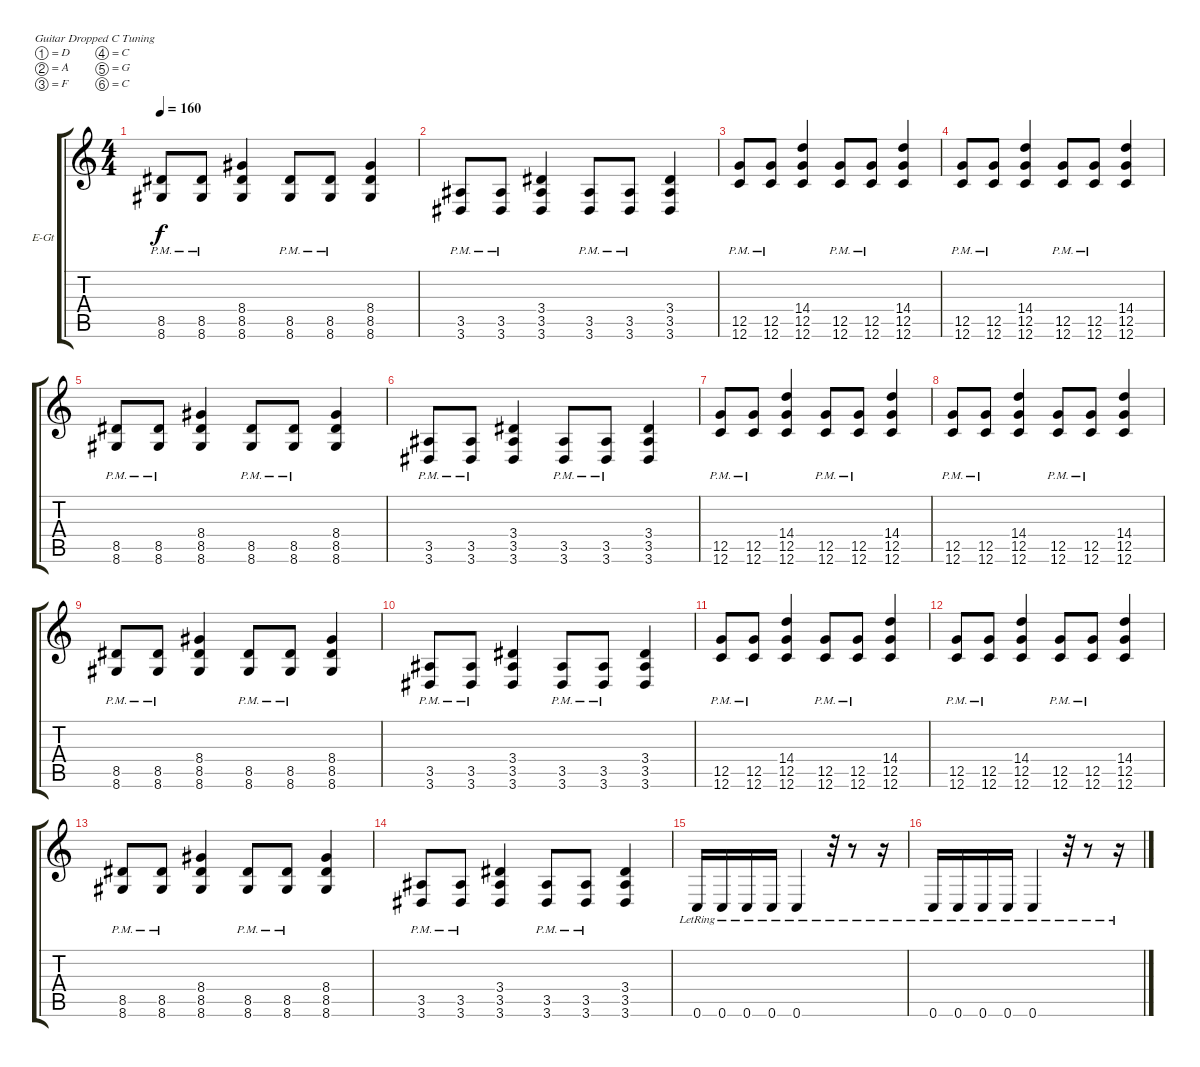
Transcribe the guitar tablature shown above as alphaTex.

\defaultSystemsLayout 4
\bracketExtendMode groupsimilarinstruments
\firstSystemTrackNameOrientation horizontal
\otherSystemsTrackNameOrientation horizontal
\track ("Electric Guitar" "E-Gt") {solo instrument distortionguitar}
\staff {score tabs}
\tuning (D4 A3 F3 C3 G2 C2)
\ts (4 4)
\tempo 160
\clef g2
\scale
0.333333
\ks c
(8.6{pm} 8.5{pm}).8{dy f} (8.6{pm} 8.5{pm}).8 (8.6 8.5 8.4).4 (8.6{pm} 8.5{pm}).8 (8.6{pm} 8.5{pm}).8 (8.6 8.5 8.4).4 |
\scale
0.333333 (3.6{pm} 3.5{pm}).8 (3.6{pm} 3.5{pm}).8 (3.6 3.5 3.4).4 (3.6{pm} 3.5{pm}).8 (3.6{pm} 3.5{pm}).8 (3.6 3.5 3.4).4 |
\scale
0.333333 (12.6{pm} 12.5{pm}).8 (12.6{pm} 12.5{pm}).8 (12.6 12.5 14.4).4 (12.6{pm} 12.5{pm}).8 (12.6{pm} 12.5{pm}).8 (12.6 12.5 14.4).4 |
\scale
0.333333 (12.6{pm} 12.5{pm}).8 (12.6{pm} 12.5{pm}).8 (12.6 12.5 14.4).4 (12.6{pm} 12.5{pm}).8 (12.6{pm} 12.5{pm}).8 (12.6 12.5 14.4).4 |
\scale
0.333333 (8.6{pm} 8.5{pm}).8 (8.6{pm} 8.5{pm}).8 (8.6 8.5 8.4).4 (8.6{pm} 8.5{pm}).8 (8.6{pm} 8.5{pm}).8 (8.6 8.5 8.4).4 |
\scale
0.333333 (3.6{pm} 3.5{pm}).8 (3.6{pm} 3.5{pm}).8 (3.6 3.5 3.4).4 (3.6{pm} 3.5{pm}).8 (3.6{pm} 3.5{pm}).8 (3.6 3.5 3.4).4 |
\scale
0.333333 (12.6{pm} 12.5{pm}).8 (12.6{pm} 12.5{pm}).8 (12.6 12.5 14.4).4 (12.6{pm} 12.5{pm}).8 (12.6{pm} 12.5{pm}).8 (12.6 12.5 14.4).4 |
\scale
0.333333 (12.6{pm} 12.5{pm}).8 (12.6{pm} 12.5{pm}).8 (12.6 12.5 14.4).4 (12.6{pm} 12.5{pm}).8 (12.6{pm} 12.5{pm}).8 (12.6 12.5 14.4).4 |
\scale
0.333333 (8.6{pm} 8.5{pm}).8 (8.6{pm} 8.5{pm}).8 (8.6 8.5 8.4).4 (8.6{pm} 8.5{pm}).8 (8.6{pm} 8.5{pm}).8 (8.6 8.5 8.4).4 |
\scale
0.333333 (3.6{pm} 3.5{pm}).8 (3.6{pm} 3.5{pm}).8 (3.6 3.5 3.4).4 (3.6{pm} 3.5{pm}).8 (3.6{pm} 3.5{pm}).8 (3.6 3.5 3.4).4 |
\scale
0.333333 (12.6{pm} 12.5{pm}).8 (12.6{pm} 12.5{pm}).8 (12.6 12.5 14.4).4 (12.6{pm} 12.5{pm}).8 (12.6{pm} 12.5{pm}).8 (12.6 12.5 14.4).4 |
\scale
0.333333 (12.6{pm} 12.5{pm}).8 (12.6{pm} 12.5{pm}).8 (12.6 12.5 14.4).4 (12.6{pm} 12.5{pm}).8 (12.6{pm} 12.5{pm}).8 (12.6 12.5 14.4).4 |
\scale
0.333333 (8.6{pm} 8.5{pm}).8 (8.6{pm} 8.5{pm}).8 (8.6 8.5 8.4).4 (8.6{pm} 8.5{pm}).8 (8.6{pm} 8.5{pm}).8 (8.6 8.5 8.4).4 |
\scale
0.333333 (3.6{pm} 3.5{pm}).8 (3.6{pm} 3.5{pm}).8 (3.6 3.5 3.4).4 (3.6{pm} 3.5{pm}).8 (3.6{pm} 3.5{pm}).8 (3.6 3.5 3.4).4 |
\scale
0.333333 0.6{lr}.16 0.6{lr}.16 0.6{lr}.16 0.6{lr}.16 0.6{lr}.4 r.32 r.8 r.16 |
\scale
0.333333 0.6{lr}.16 0.6{lr}.16 0.6{lr}.16 0.6{lr}.16 0.6{lr}.4 r.32 r.8 r.16
